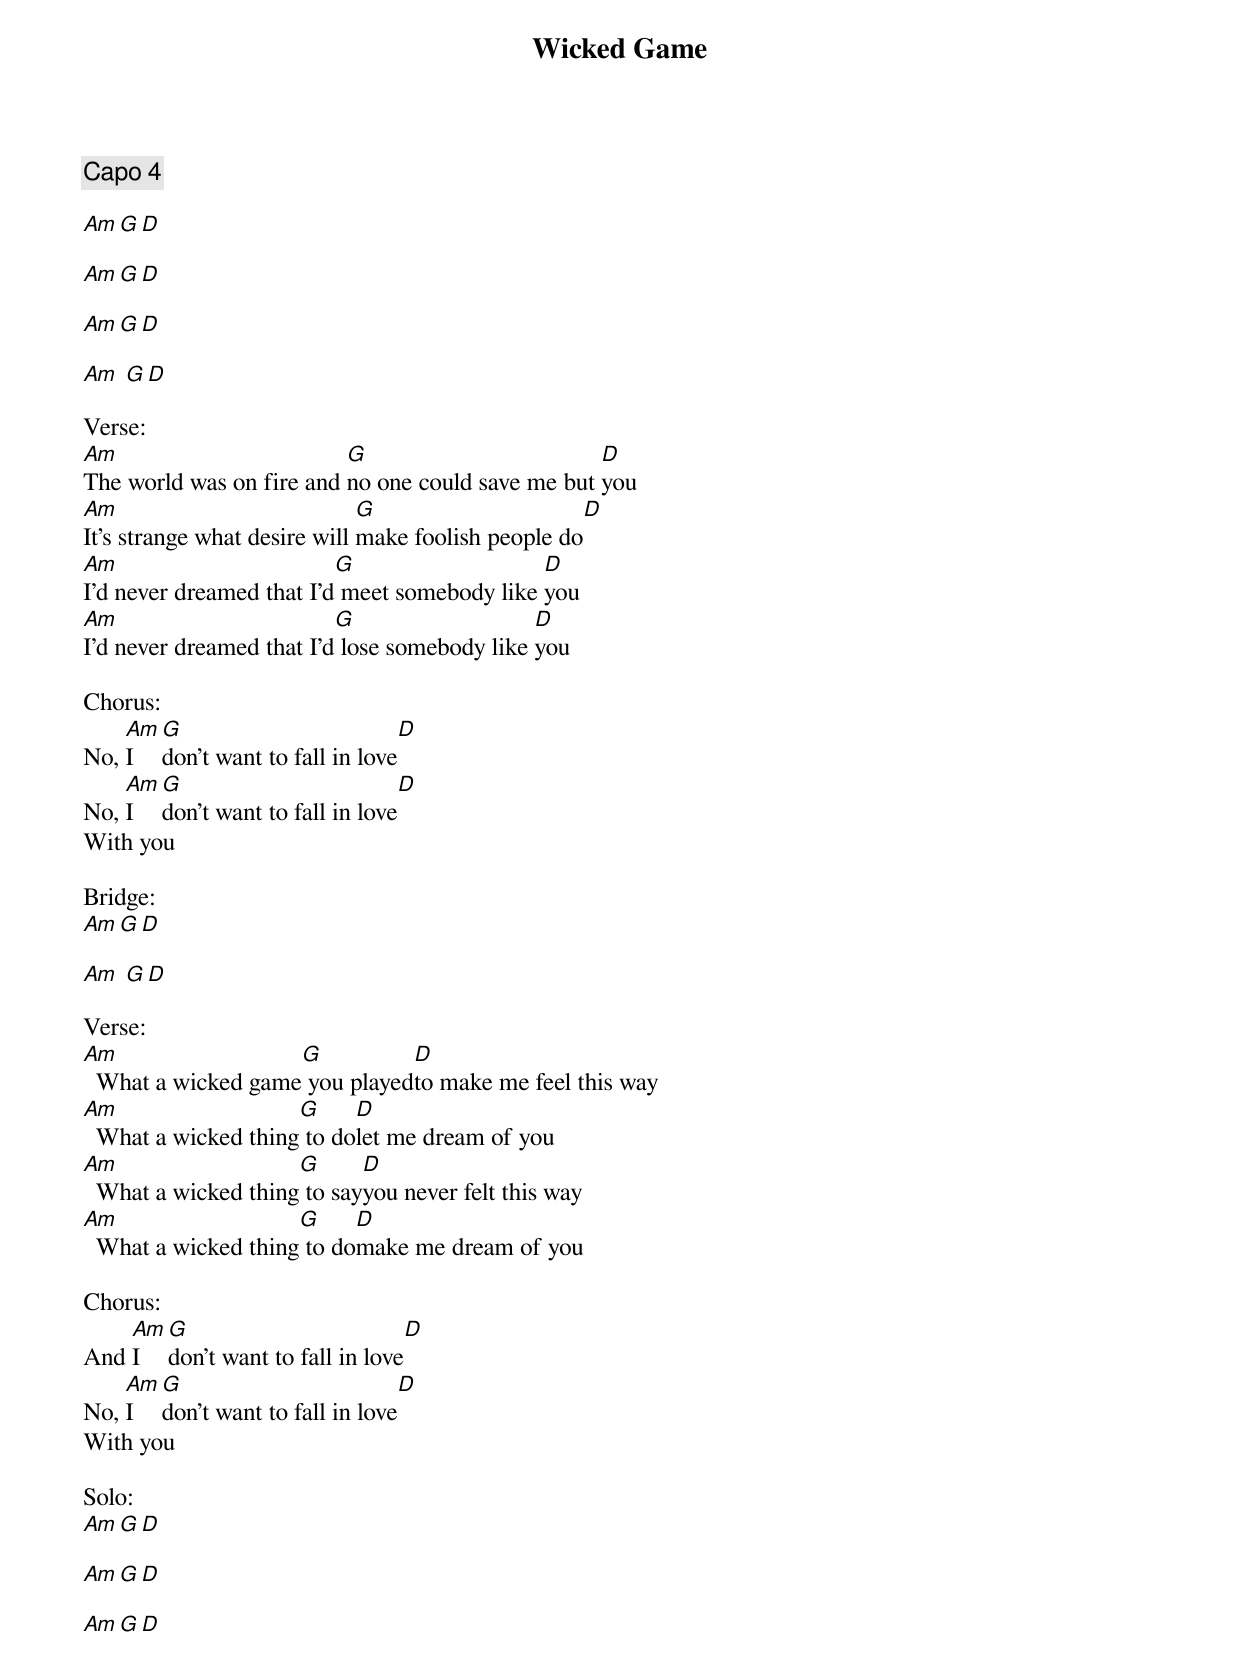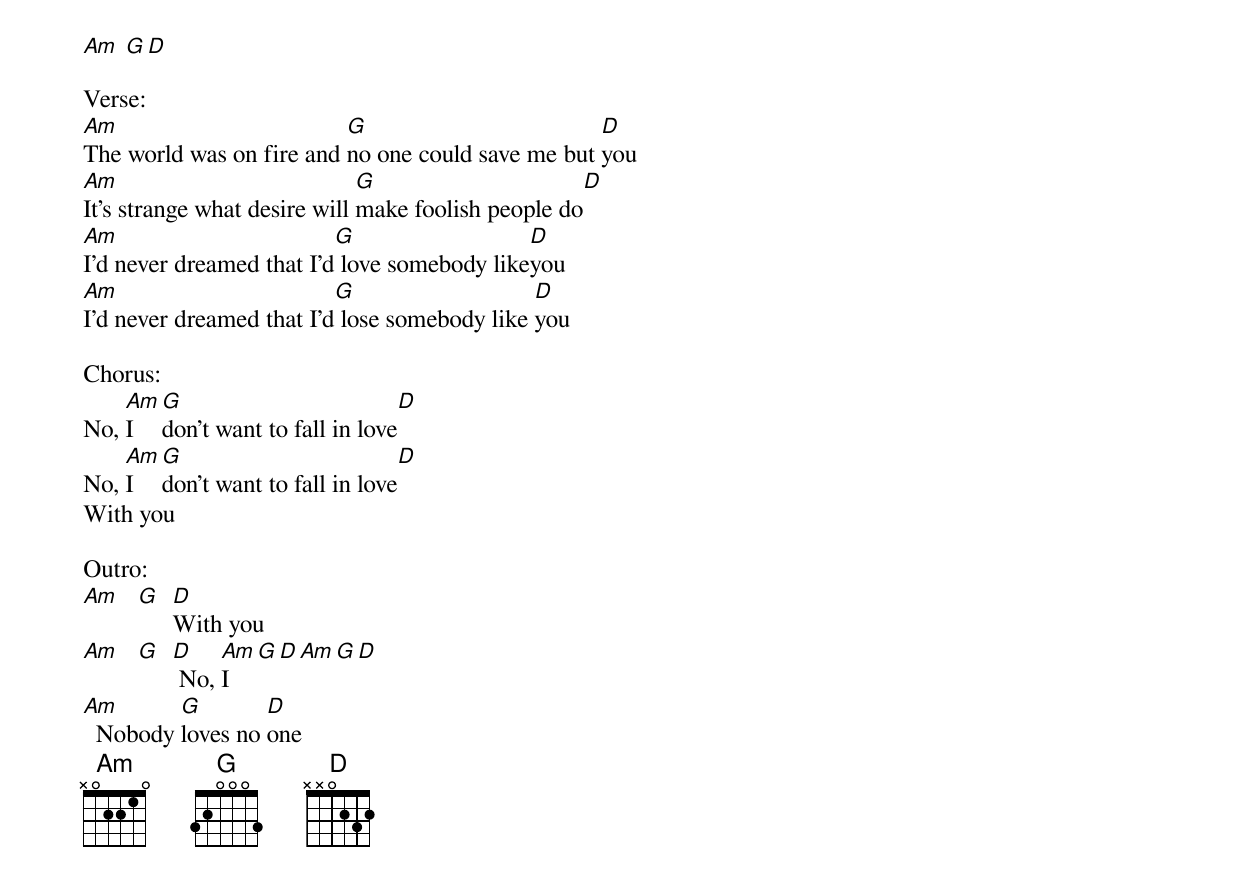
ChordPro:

{title:Wicked Game}
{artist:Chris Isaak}
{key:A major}
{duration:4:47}
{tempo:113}
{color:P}

{comment: Capo 4}

[Am][G][D]

[Am][G][D]

[Am][G][D]

[Am] [G][D]

Verse:
[Am]The world was on fire and [G]no one could save me but [D]you
[Am]It's strange what desire will [G]make foolish people do[D]
[Am]I'd never dreamed that I'd[G] meet somebody like [D]you
[Am]I'd never dreamed that I'd[G] lose somebody like [D]you

Chorus:
No, [Am]I  [G]don't want to fall in love[D]
No, [Am]I  [G]don't want to fall in love[D]
With you

Bridge:
[Am][G][D]

[Am] [G][D]

Verse:
[Am]  What a wicked game[G] you played[D]to make me feel this way
[Am]  What a wicked thing[G] to do[D]let me dream of you
[Am]  What a wicked thing[G] to say[D]you never felt this way
[Am]  What a wicked thing[G] to do[D]make me dream of you

Chorus:
And [Am]I  [G]don't want to fall in love[D]
No, [Am]I  [G]don't want to fall in love[D]
With you

Solo:
[Am][G][D]

[Am][G][D]

[Am][G][D]

[Am] [G][D]

Verse:
[Am]The world was on fire and [G]no one could save me but [D]you
[Am]It's strange what desire will [G]make foolish people do[D]
[Am]I'd never dreamed that I'd[G] love somebody like[D]you
[Am]I'd never dreamed that I'd[G] lose somebody like [D]you

Chorus:
No, [Am]I  [G]don't want to fall in love[D]
No, [Am]I  [G]don't want to fall in love[D]
With you

Outro:
[Am]   [G]  [D]With you
[Am]   [G]  [D] No, [Am]I [G][D][Am][G][D]
[Am]  Nobody [G]loves no [D]one
